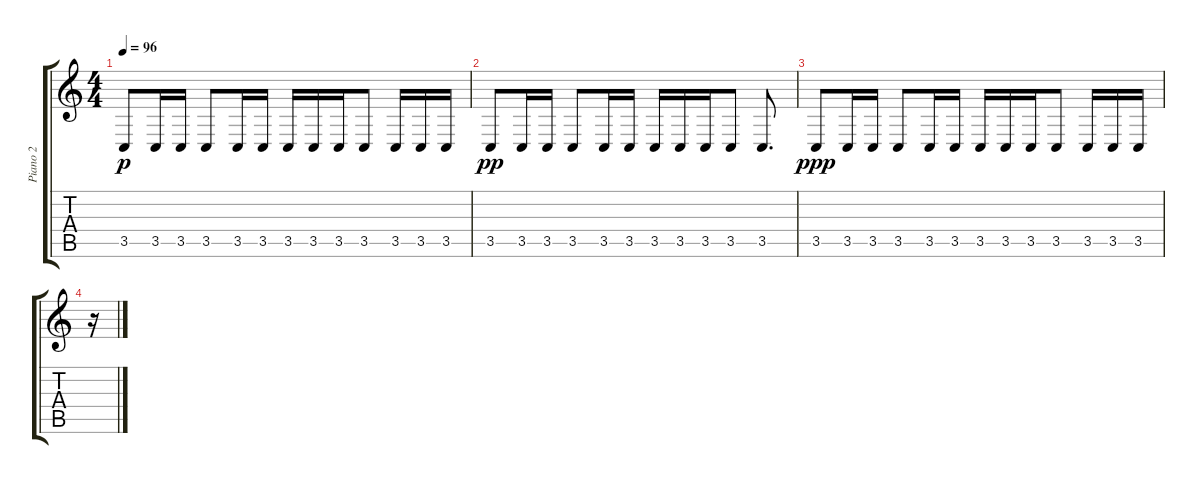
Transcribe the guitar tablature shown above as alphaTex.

\track ("Piano 2" "Piano 2") {instrument brightacousticpiano}
\staff {score tabs}
\tuning (E4 B3 G3 D3 A2 E2) {hide}
\ts (4 4)
\tempo 96
\clef g2
\ks c
3.5.8{dy p} 3.5.16 3.5.16 3.5.8 3.5.16 3.5.16 3.5.16 3.5.16 3.5.16 3.5.8 3.5.16 3.5.16 3.5.16 |
3.5.8{dy pp} 3.5.16 3.5.16 3.5.8 3.5.16 3.5.16 3.5.16 3.5.16 3.5.16 3.5.8 3.5.8{d} |
3.5.8{dy ppp} 3.5.16 3.5.16 3.5.8 3.5.16 3.5.16 3.5.16 3.5.16 3.5.16 3.5.8 3.5.16 3.5.16 3.5.16 |
r.16
